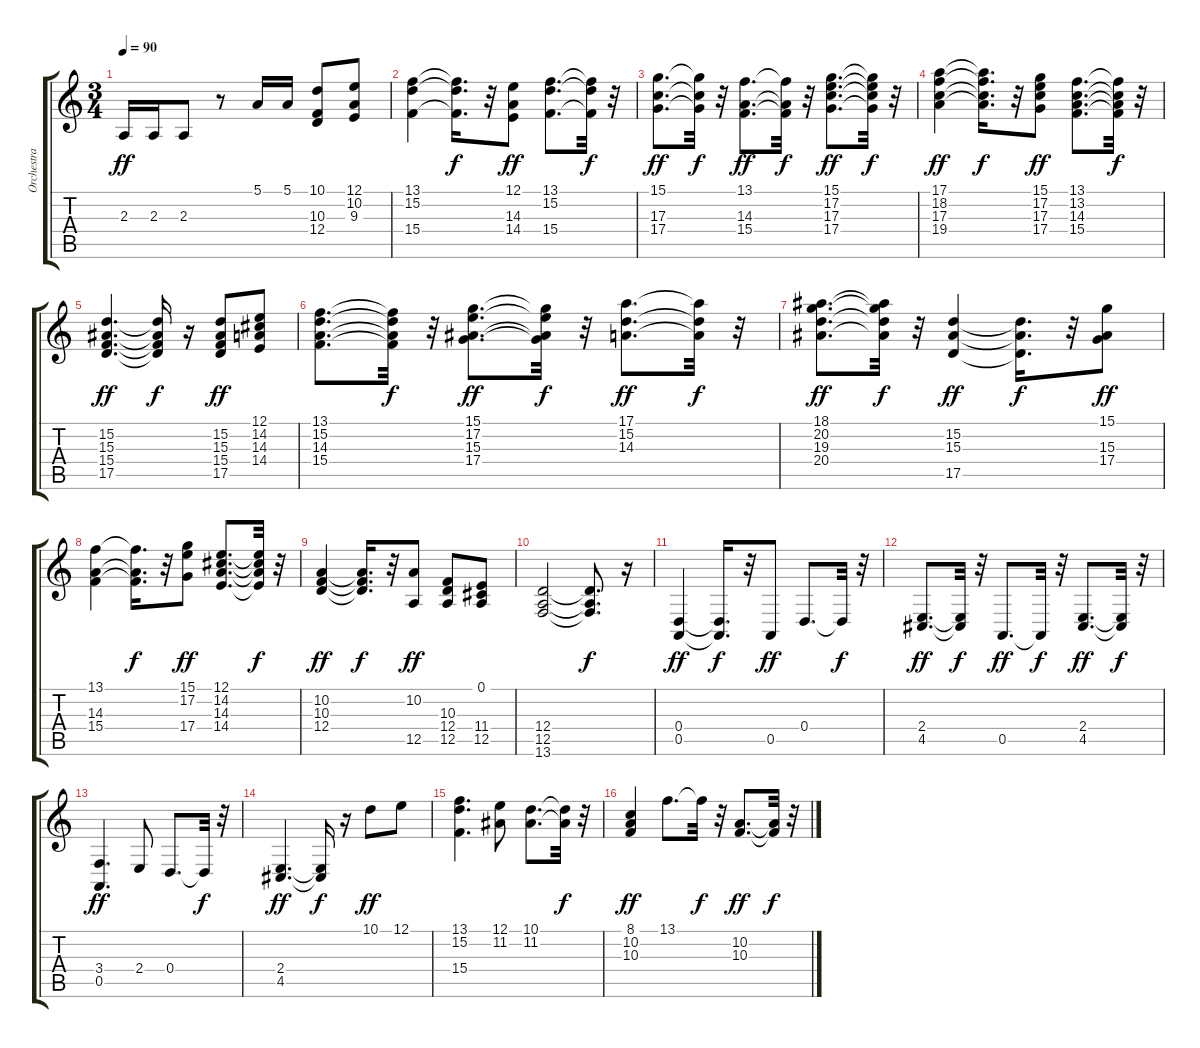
\track ("Orchestra" "Orchestra") {instrument stringensemble1}
\staff {score tabs}
\tuning (E4 B3 G3 D3 A2 E2) {hide}
\ts (3 4)
\tempo 90
\clef g2
\ks c
2.3.16{dy ff} 2.3.16 2.3.8 r.8 5.1.16 5.1.16 (10.1 10.3 12.4).8 (12.1 10.2 9.3).8 |
(13.1 15.2 15.4).4 (13.1{t} 15.2{t} 15.4{t}).16{d dy f} r.32 (12.1 14.3 14.4).8{dy ff} (13.1 15.2 15.4).8{d} (13.1{t} 15.2{t} 15.4{t}).32{dy f} r.32 |
(15.1 17.3 17.4).8{d dy ff} (15.1{t} 17.3{t} 17.4{t}).32{dy f} r.32 (13.1 14.3 15.4).8{d dy ff} (13.1{t} 14.3{t} 15.4{t}).32{dy f} r.32 (15.1 17.2 17.3 17.4).8{d dy ff} (15.1{t} 17.2{t} 17.3{t} 17.4{t}).32{dy f} r.32 |
(17.1 18.2 17.3 19.4).4{dy ff} (17.1{t} 18.2{t} 17.3{t} 19.4{t}).16{d dy f} r.32 (15.1 17.2 17.3 17.4).8{dy ff} (13.1 13.2 14.3 15.4).8{d} (13.1{t} 13.2{t} 14.3{t} 15.4{t}).32{dy f} r.32 |
(15.2 15.3 15.4 17.5).4{d dy ff} (15.2{t} 15.3{t} 15.4{t} 17.5{t}).16{dy f} r.16 (15.2 15.3 15.4 17.5).8{dy ff} (12.1 14.2 14.3 14.4).8 |
(13.1 15.2 14.3 15.4).8{d} (13.1{t} 15.2{t} 14.3{t} 15.4{t}).32{dy f} r.32 (15.1 17.2 15.3 17.4).8{d dy ff} (15.1{t} 17.2{t} 15.3{t} 17.4{t}).32{dy f} r.32 (17.1 15.2 14.3).8{d dy ff} (17.1{t} 15.2{t} 14.3{t}).32{dy f} r.32 |
(18.1 20.2 19.3 20.4).8{d dy ff} (18.1{t} 20.2{t} 19.3{t} 20.4{t}).32{dy f} r.32 (15.2 15.3 17.5).4{dy ff} (15.2{t} 15.3{t} 17.5{t}).16{d dy f} r.32 (15.1 15.3 17.4).8{dy ff} |
(13.1 14.3 15.4).4 (13.1{t} 14.3{t} 15.4{t}).16{d dy f} r.32 (15.1 17.2 17.4).8{dy ff} (12.1 14.2 14.3 14.4).8{d} (12.1{t} 14.2{t} 14.3{t} 14.4{t}).32{dy f} r.32 |
(10.2 10.3 12.4).4{dy ff} (10.2{t} 10.3{t} 12.4{t}).16{d dy f} r.32 (10.2 12.5).8{dy ff} (10.3 12.4 12.5).8 (0.1 11.4 12.5).8 |
(12.4 12.5 13.6).2 (12.4{t} 12.5{t} 13.6{t}).8{d dy f} r.16 |
(0.4 0.5).4{dy ff} (0.4{t} 0.5{t}).16{d dy f} r.32 0.5.8{dy ff} 0.4.8{d} 0.4{t}.32{dy f} r.32 |
(2.4 4.5).8{d dy ff} (2.4{t} 4.5{t}).32{dy f} r.32 0.5.8{d dy ff} 0.5{t}.32{dy f} r.32 (2.4 4.5).8{d dy ff} (2.4{t} 4.5{t}).32{dy f} r.32 |
(3.4 0.5).4{d dy ff} 2.4.8 0.4.8{d} 0.4{t}.32{dy f} r.32 |
(2.4 4.5).4{d dy ff} (2.4{t} 4.5{t}).16{dy f} r.16 10.1.8{dy ff} 12.1.8 |
(13.1 15.2 15.4).4{d} (12.1 11.2).8 (10.1 11.2).8{d} (10.1{t} 11.2{t}).32{dy f} r.32 |
(8.1 10.2 10.3).4{dy ff} 13.1.8{d} 13.1{t}.32{dy f} r.32 (10.2 10.3).8{d dy ff} (10.2{t} 10.3{t}).32{dy f} r.32
